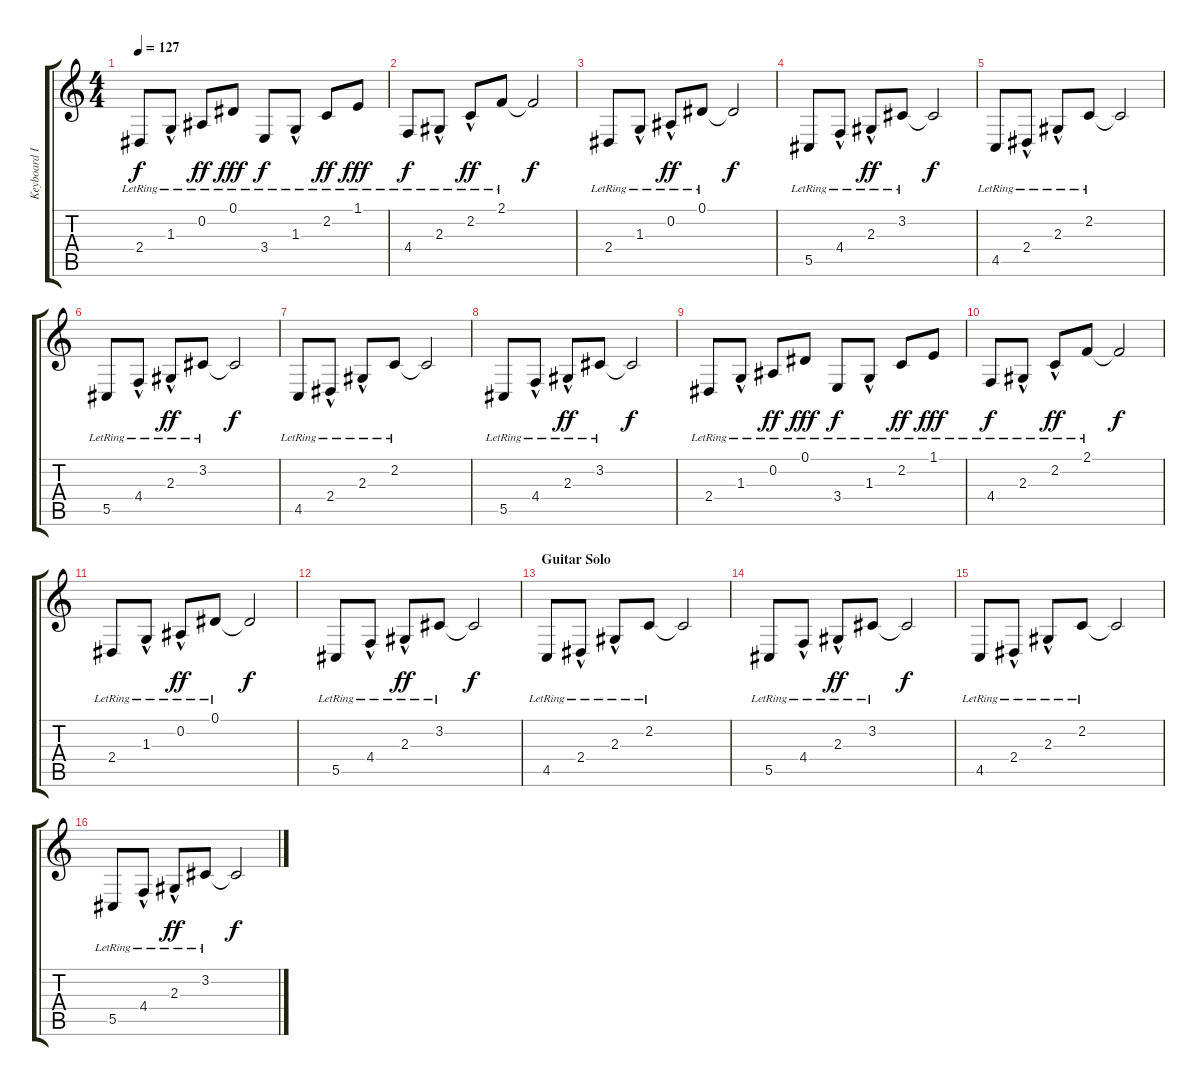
\track ("Keyboard III" "Keyboard I") {instrument harpsichord}
\staff {score tabs}
\tuning (Eb4 Bb3 Gb3 Db3 Ab2 Eb2) {hide}
\ts (4 4)
\tempo 127
\clef g2
\ks c
2.4{lr}.8{dy f} 1.3{hac lr}.8 0.2{lr}.8{dy ff} 0.1{lr}.8{dy fff} 3.4{lr}.8{dy f} 1.3{hac lr}.8 2.2{lr}.8{dy ff} 1.1{lr}.8{dy fff} |
4.4{lr}.8{dy f} 2.3{hac lr}.8 2.2{hac lr}.8{dy ff} 2.1{lr}.8 2.1{t}.2{dy f} |
2.4{lr}.8 1.3{hac lr}.8 0.2{hac lr}.8{dy ff} 0.1{lr}.8 0.1{t}.2{dy f} |
5.5{lr}.8 4.4{hac lr}.8 2.3{hac lr}.8{dy ff} 3.2{lr}.8 3.2{t}.2{dy f} |
4.5{lr}.8 2.4{hac lr}.8 2.3{hac lr}.8 2.2{lr}.8 2.2{t}.2 |
5.5{lr}.8 4.4{hac lr}.8 2.3{hac lr}.8{dy ff} 3.2{lr}.8 3.2{t}.2{dy f} |
4.5{lr}.8 2.4{hac lr}.8 2.3{hac lr}.8 2.2{lr}.8 2.2{t}.2 |
5.5{lr}.8 4.4{hac lr}.8 2.3{hac lr}.8{dy ff} 3.2{lr}.8 3.2{t}.2{dy f} |
2.4{lr}.8 1.3{hac lr}.8 0.2{lr}.8{dy ff} 0.1{lr}.8{dy fff} 3.4{lr}.8{dy f} 1.3{hac lr}.8 2.2{lr}.8{dy ff} 1.1{lr}.8{dy fff} |
4.4{lr}.8{dy f} 2.3{hac lr}.8 2.2{hac lr}.8{dy ff} 2.1{lr}.8 2.1{t}.2{dy f} |
2.4{lr}.8 1.3{hac lr}.8 0.2{hac lr}.8{dy ff} 0.1{lr}.8 0.1{t}.2{dy f} |
5.5{lr}.8 4.4{hac lr}.8 2.3{hac lr}.8{dy ff} 3.2{lr}.8 3.2{t}.2{dy f} |
\section ("" "Guitar Solo")
4.5{lr}.8 2.4{hac lr}.8 2.3{hac lr}.8 2.2{lr}.8 2.2{t}.2 |
5.5{lr}.8 4.4{hac lr}.8 2.3{hac lr}.8{dy ff} 3.2{lr}.8 3.2{t}.2{dy f} |
4.5{lr}.8 2.4{hac lr}.8 2.3{hac lr}.8 2.2{lr}.8 2.2{t}.2 |
5.5{lr}.8 4.4{hac lr}.8 2.3{hac lr}.8{dy ff} 3.2{lr}.8 3.2{t}.2{dy f}
